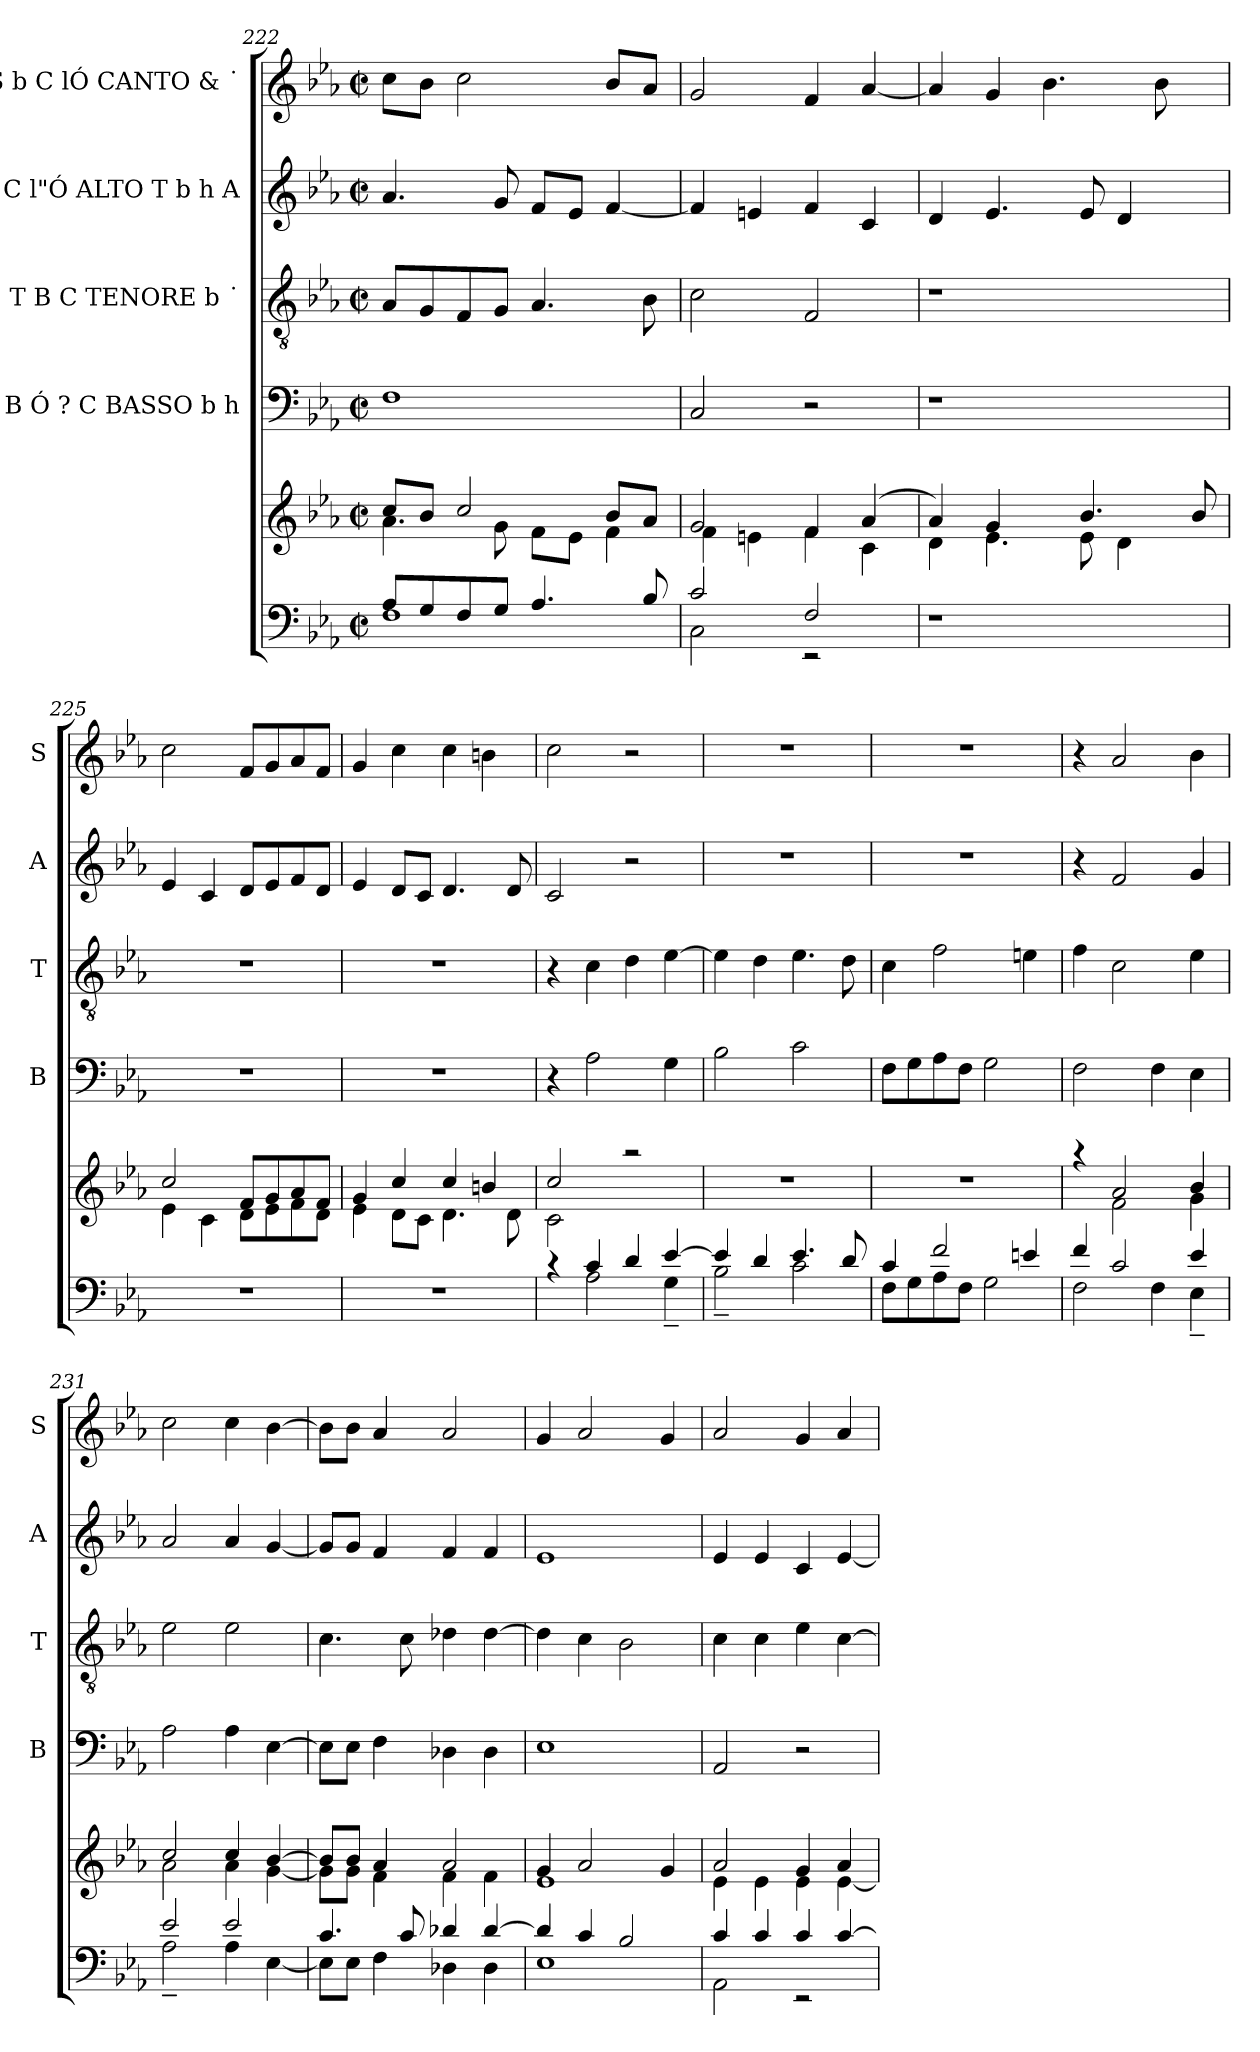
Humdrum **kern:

**kern	**kern	**kern	**kern	**kern	**kern
*part6	*part5	*part4	*part3	*part2	*part1
*staff6	*staff5	*staff4	*staff3	*staff2	*staff1
*	*	*I"B Ó ? C BASSO b h	*I"T B C TENORE b ˙	*I"C l"Ó ALTO T b h A	*I"S b C lÓ CANTO & ˙
*	*	*I'B	*I'T	*I'A	*I'S
*clefF4	*clefG2	*clefF4	*clefGv2	*clefG2	*clefG2
*k[b-e-a-]	*k[b-e-a-]	*k[b-e-a-]	*k[b-e-a-]	*k[b-e-a-]	*k[b-e-a-]
*E-:	*E-:	*E-:	*E-:	*E-:	*E-:
*M2/2	*M2/2	*M2/2	*M2/2	*M2/2	*M2/2
*met(c|)	*met(c|)	*met(c|)	*met(c|)	*met(c|)	*met(c|)
=222	=222	=222	=222	=222	=222
*^	*^	*	*	*	*
8A-/L	1F	8cc/L	4.a-\	1F	8A-/L	4.a-/	8cc\L
8G/	.	8b-/J	.	.	8G/	.	8b-\J
8F/	.	2cc/	.	.	8F/	.	2cc\
8G/J	.	.	8g\	.	8G/J	8g/	.
4.A-/	.	.	8f\L	.	4.A-/	8f/L	.
.	.	.	8e-\J	.	.	8e-/J	.
.	.	8b-/L	4f\	.	.	[>4f/	8b-/L
8B-/	.	8a-/J	.	.	8B-\	.	8a-/J
!!LO:PB:g=z
=223	=223	=223	=223	=223	=223	=223	=223
2c/	2C\	2g/	4f\	2C/	2c\	4f/]	2g/
.	.	.	4en\	.	.	4en/	.
2F/	2rEE	4f/	4f\	2r	2F/	4f/	4f/
.	.	(4a-/	4c\	.	.	4c/	[<4a-/
*v	*v	*	*	*	*	*	*
=224	=224	=224	=224	=224	=224	=224
1r	4d\	4a-/)	1r	1r	4d/	4a-/]
.	4g/	4.e-\	.	.	4.e-/	4g/
.	8ryy	.	.	.	.	4.b-\
.	4.b-/	8e-\	.	.	8e-/	.
.	.	4d\	.	.	4d/	.
.	.	.	.	.	.	8b-\
8ryy	8ryy	8b-/	8ryy	8ryy	8ryy	8ryy
=225	=225	=225	=225	=225	=225	=225
1r	4e-\	2cc/	1r	1r	4e-/	2cc\
.	4c\	.	.	.	4c/	.
.	8f/L	8d\L	.	.	8d/L	8f/L
.	8g/	8e-\	.	.	8e-/	8g/
.	8a-/	8f\	.	.	8f/	8a-/
.	8f/J	8d\J	.	.	8d/J	8f/J
=226	=226	=226	=226	=226	=226	=226
1r	4e-\	4g/	1r	1r	4e-/	4g/
.	4cc/	8d\L	.	.	8d/L	4cc\
.	.	8c\J	.	.	8c/J	.
.	4cc/	4.d\	.	.	4.d/	4cc\
.	4bn/	.	.	.	.	4bn\
.	.	8d\	.	.	8d/	.
=227	=227	=227	=227	=227	=227	=227
*^	*	*	*	*	*	*
4rc	4ryy	2cc/	2c\	4r	4r	2c/	2cc\
4c/	2A-\	.	.	2A-\	4c\	.	.
4d/	.	2raa	2ryy	.	4d\	2r	2r
[<4e-/	4G~<\	.	.	4G\	[<4e-\	.	.
*	*	*v	*v	*	*	*	*
!!LO:LB:g=z
=228	=228	=228	=228	=228	=228	=228
4e-/]	2B-~<\	1r	2B-\	4e-\]	1r	1r
4d/	.	.	.	4d\	.	.
4.e-/	2c\	.	2c\	4.e-\	.	.
8d/	.	.	.	8d\	.	.
=229	=229	=229	=229	=229	=229	=229
4c/	8F\L	1r	8F\L	4c\	1r	1r
.	8G\	.	8G\	.	.	.
2f/	8A-\	.	8A-\	2f\	.	.
.	8F\J	.	8F\J	.	.	.
.	2G\	.	2G\	.	.	.
4en/	.	.	.	4en\	.	.
=230	=230	=230	=230	=230	=230	=230
*	*	*^	*	*	*	*
4f/	2F\	4raa	4ryy	2F\	4f\	4r	4r
2c/	.	2a-/	2f\	.	2c\	2f/	2a-/
.	4F\	.	.	4F\	.	.	.
4e-/	4E-~<\	4b-/	4g\	4E-\	4e-\	4g/	4b-\
=231	=231	=231	=231	=231	=231	=231	=231
2e-/	2A-~<\	2cc/	2a-\	2A-\	2e-\	2a-/	2cc\
2e-/	4A-\	4cc/	4a-\	4A-\	2e-\	4a-/	4cc\
.	[<4E-\	[>4b-/	[<4g\	[>4E-\	.	[<4g/	[>4b-\
=232	=232	=232	=232	=232	=232	=232	=232
4.c/	8E-\L]	8b-/L]	8g\L]	8E-\L]	4.c\	8g/L]	8b-\L]
.	8E-\J	8b-/J	8g\J	8E-\J	.	8g/J	8b-\J
.	4F\	4a-/	4f\	4F\	.	4f/	4a-/
8c/	.	.	.	.	8c\	.	.
4d-X/	4D-X\	2a-/	4f\	4D-X\	4d-X\	4f/	2a-/
[>4d-/	4D-\	.	4f\	4D-\	[>4d-\	4f/	.
!!LO:PB:g=z
=233	=233	=233	=233	=233	=233	=233	=233
4d-/]	1E-	4g/	1e-	1E-	4d-\]	1e-	4g/
4c/	.	2a-/	.	.	4c\	.	2a-/
2B-/	.	.	.	.	2B-\	.	.
.	.	4g/	.	.	.	.	4g/
=234	=234	=234	=234	=234	=234	=234	=234
4c/	2AA-\	2a-/	4e-\	2AA-/	4c\	4e-/	2a-/
4c/	.	.	4e-\	.	4c\	4e-/	.
4c/	2rEE	4g/	4e-\	2r	4e-\	4c/	4g/
[>4c/	.	4a-/	[<4e-\	.	[>4c\	[<4e-/	4a-/
*v	*v	*	*	*	*	*	*
*	*v	*v	*	*	*	*
=	=	=	=	=	=
*-	*-	*-	*-	*-	*-
